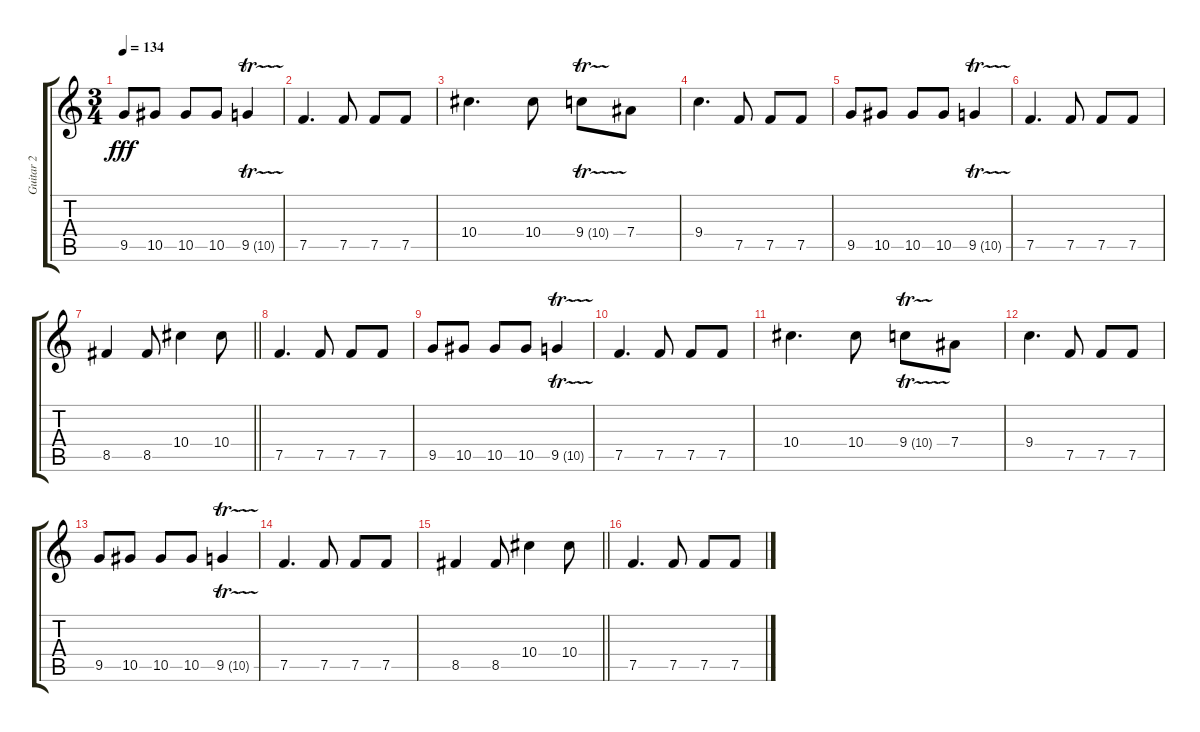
\track ("Guitar 2" "Guitar 2") {instrument overdrivenguitar}
\staff {score tabs}
\tuning (F4 C4 Ab3 Eb3 Bb2 F2) {hide}
\ts (3 4)
\tempo 134
\clef g2
\ks c
9.5.8{dy fff} 10.5.8 10.5.8 10.5.8 9.5{tr (10 16)}.4 |
7.5.4{d} 7.5.8 7.5.8 7.5.8 |
10.4.4{d} 10.4.8 9.4{tr (10 32)}.8 7.4.8 |
9.4.4{d} 7.5.8 7.5.8 7.5.8 |
9.5.8 10.5.8 10.5.8 10.5.8 9.5{tr (10 16)}.4 |
7.5.4{d} 7.5.8 7.5.8 7.5.8 |
\barLineRight lightlight
8.5.4 8.5.8 10.4.4 10.4.8 |
\section ("" "")
7.5.4{d} 7.5.8 7.5.8 7.5.8 |
9.5.8 10.5.8 10.5.8 10.5.8 9.5{tr (10 16)}.4 |
7.5.4{d} 7.5.8 7.5.8 7.5.8 |
10.4.4{d} 10.4.8 9.4{tr (10 32)}.8 7.4.8 |
9.4.4{d} 7.5.8 7.5.8 7.5.8 |
9.5.8 10.5.8 10.5.8 10.5.8 9.5{tr (10 16)}.4 |
7.5.4{d} 7.5.8 7.5.8 7.5.8 |
\barLineRight lightlight
8.5.4 8.5.8 10.4.4 10.4.8 |
\section ("" "")
7.5.4{d} 7.5.8 7.5.8 7.5.8
